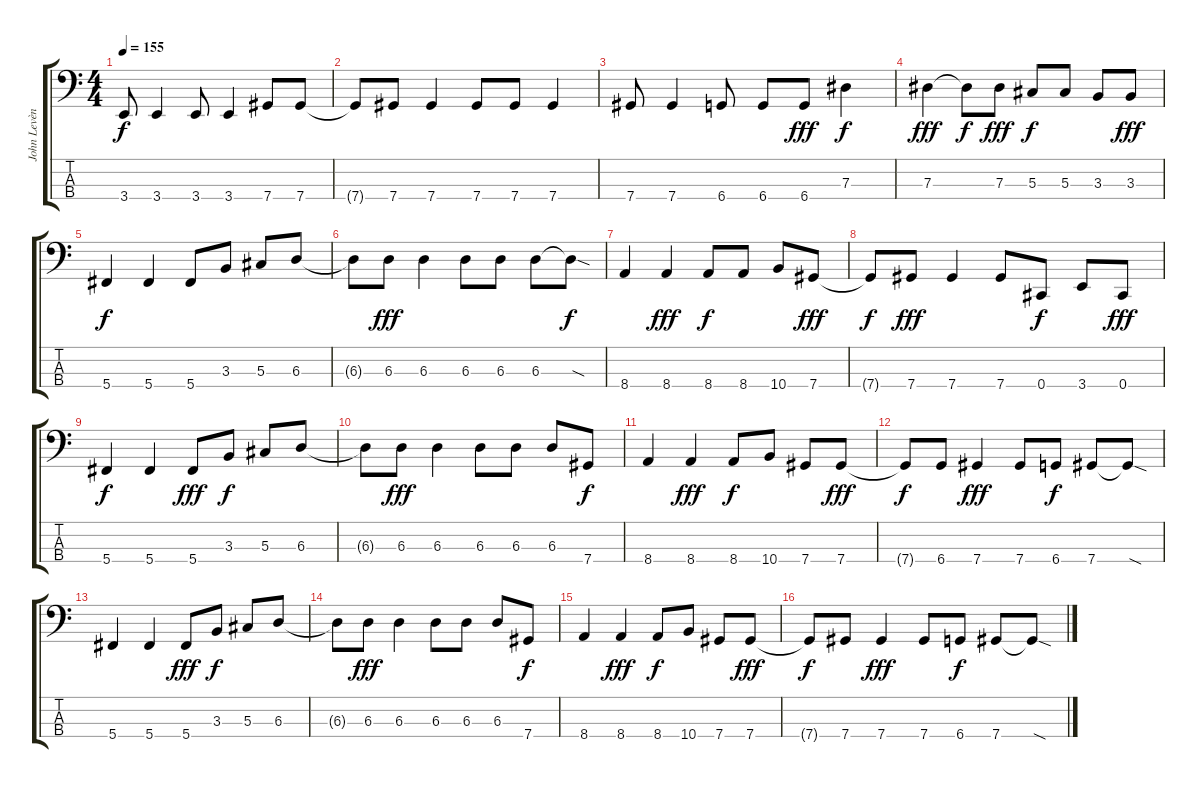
\track ("John Levèn" "John Levèn") {instrument electricbasspick}
\staff {score tabs}
\tuning (Gb2 Db2 Ab1 Db1) {hide}
\ts (4 4)
\tempo 155
\clef f4
\ks c
3.4.8{dy f} 3.4.4 3.4.8 3.4.4 7.4.8 7.4.8 |
7.4{t}.8 7.4.8 7.4.4 7.4.8 7.4.8 7.4.4 |
7.4.8 7.4.4 6.4.8 6.4.8 6.4.8{dy fff} 7.3.4{dy f} |
7.3.4{dy fff} 7.3{t}.8{dy f} 7.3.8{dy fff} 5.3.8{dy f} 5.3.8 3.3.8 3.3.8{dy fff} |
5.4.4{dy f} 5.4.4 5.4.8 3.3.8 5.3.8 6.3.8 |
6.3{t}.8 6.3.8{dy fff} 6.3.4 6.3.8 6.3.8 6.3.8 6.3{sod t}.8{dy f} |
8.4.4 8.4.4{dy fff} 8.4.8{dy f} 8.4.8 10.4.8 7.4.8{dy fff} |
7.4{t}.8{dy f} 7.4.8{dy fff} 7.4.4 7.4.8 0.4.8{dy f} 3.4.8 0.4.8{dy fff} |
5.4.4{dy f} 5.4.4 5.4.8{dy fff} 3.3.8{dy f} 5.3.8 6.3.8 |
6.3{t}.8 6.3.8{dy fff} 6.3.4 6.3.8 6.3.8 6.3.8 7.4.8{dy f} |
8.4.4 8.4.4{dy fff} 8.4.8{dy f} 10.4.8 7.4.8 7.4.8{dy fff} |
7.4{t}.8{dy f} 6.4.8 7.4.4{dy fff} 7.4.8 6.4.8{dy f} 7.4.8 7.4{sod t}.8 |
5.4.4 5.4.4 5.4.8{dy fff} 3.3.8{dy f} 5.3.8 6.3.8 |
6.3{t}.8 6.3.8{dy fff} 6.3.4 6.3.8 6.3.8 6.3.8 7.4.8{dy f} |
8.4.4 8.4.4{dy fff} 8.4.8{dy f} 10.4.8 7.4.8 7.4.8{dy fff} |
7.4{t}.8{dy f} 7.4.8 7.4.4{dy fff} 7.4.8 6.4.8{dy f} 7.4.8 7.4{sod t}.8
